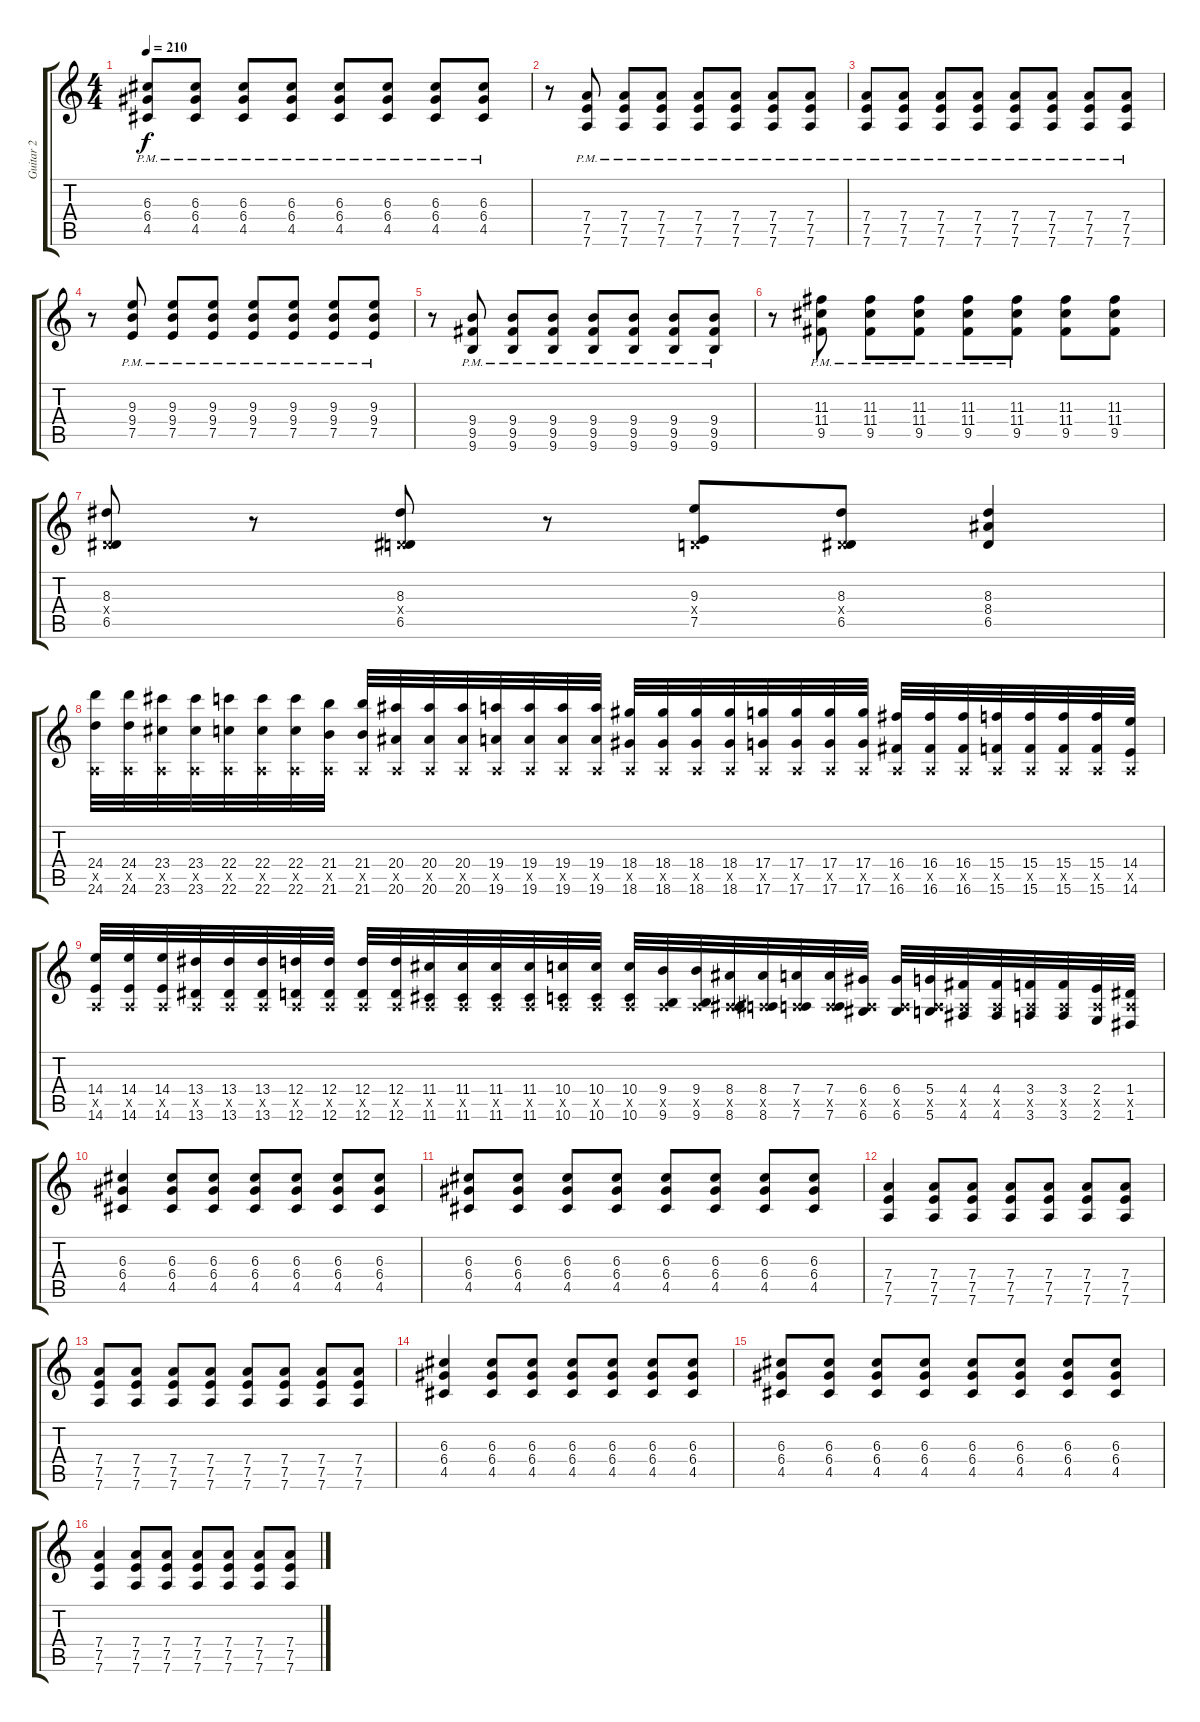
\track ("Guitar 2" "Guitar 2") {instrument overdrivenguitar}
\staff {score tabs}
\tuning (E4 B3 G3 D3 A2 D2) {hide}
\ts (4 4)
\tempo 210
\clef g2
\ks c
(6.3{pm} 6.4{pm} 4.5{pm}).8{dy f} (6.3{pm} 6.4{pm} 4.5{pm}).8 (6.3{pm} 6.4{pm} 4.5{pm}).8 (6.3{pm} 6.4{pm} 4.5{pm}).8 (6.3{pm} 6.4{pm} 4.5{pm}).8 (6.3{pm} 6.4{pm} 4.5{pm}).8 (6.3{pm} 6.4{pm} 4.5{pm}).8 (6.3{pm} 6.4{pm} 4.5{pm}).8 |
r.8 (7.4{pm} 7.5{pm} 7.6{pm}).8 (7.4{pm} 7.5{pm} 7.6{pm}).8 (7.4{pm} 7.5{pm} 7.6{pm}).8 (7.4{pm} 7.5{pm} 7.6{pm}).8 (7.4{pm} 7.5{pm} 7.6{pm}).8 (7.4{pm} 7.5{pm} 7.6{pm}).8 (7.4{pm} 7.5{pm} 7.6{pm}).8 |
(7.4{pm} 7.5{pm} 7.6{pm}).8 (7.4{pm} 7.5{pm} 7.6{pm}).8 (7.4{pm} 7.5{pm} 7.6{pm}).8 (7.4{pm} 7.5{pm} 7.6{pm}).8 (7.4{pm} 7.5{pm} 7.6{pm}).8 (7.4{pm} 7.5{pm} 7.6{pm}).8 (7.4{pm} 7.5{pm} 7.6{pm}).8 (7.4{pm} 7.5{pm} 7.6{pm}).8 |
r.8 (9.3{pm} 9.4{pm} 7.5{pm}).8 (9.3{pm} 9.4{pm} 7.5{pm}).8 (9.3{pm} 9.4{pm} 7.5{pm}).8 (9.3{pm} 9.4{pm} 7.5{pm}).8 (9.3{pm} 9.4{pm} 7.5{pm}).8 (9.3{pm} 9.4{pm} 7.5{pm}).8 (9.3{pm} 9.4{pm} 7.5{pm}).8 |
r.8 (9.4{pm} 9.5{pm} 9.6{pm}).8 (9.4{pm} 9.5{pm} 9.6{pm}).8 (9.4{pm} 9.5{pm} 9.6{pm}).8 (9.4{pm} 9.5{pm} 9.6{pm}).8 (9.4{pm} 9.5{pm} 9.6{pm}).8 (9.4{pm} 9.5{pm} 9.6{pm}).8 (9.4{pm} 9.5{pm} 9.6{pm}).8 |
r.8 (11.3{pm} 11.4{pm} 9.5{pm}).8 (11.3{pm} 11.4{pm} 9.5{pm}).8 (11.3{pm} 11.4{pm} 9.5{pm}).8 (11.3{pm} 11.4{pm} 9.5{pm}).8 (11.3{pm} 11.4{pm} 9.5{pm}).8 (11.3 11.4 9.5).8 (11.3 11.4 9.5).8 |
(8.3 0.4{x} 6.5).8 r.8 (8.3 0.4{x} 6.5).8 r.8 (9.3 0.4{x} 7.5).8 (8.3 0.4{x} 6.5).8 (8.3 8.4 6.5).4 |
(24.4 0.5{x} 24.6).32 (24.4 0.5{x} 24.6).32 (23.4 0.5{x} 23.6).32 (23.4 0.5{x} 23.6).32 (22.4 0.5{x} 22.6).32 (22.4 0.5{x} 22.6).32 (22.4 0.5{x} 22.6).32 (21.4 0.5{x} 21.6).32 (21.4 0.5{x} 21.6).32 (20.4 0.5{x} 20.6).32 (20.4 0.5{x} 20.6).32 (20.4 0.5{x} 20.6).32 (19.4 0.5{x} 19.6).32 (19.4 0.5{x} 19.6).32 (19.4 0.5{x} 19.6).32 (19.4 0.5{x} 19.6).32 (18.4 0.5{x} 18.6).32 (18.4 0.5{x} 18.6).32 (18.4 0.5{x} 18.6).32 (18.4 0.5{x} 18.6).32 (17.4 0.5{x} 17.6).32 (17.4 0.5{x} 17.6).32 (17.4 0.5{x} 17.6).32 (17.4 0.5{x} 17.6).32 (16.4 0.5{x} 16.6).32 (16.4 0.5{x} 16.6).32 (16.4 0.5{x} 16.6).32 (15.4 0.5{x} 15.6).32 (15.4 0.5{x} 15.6).32 (15.4 0.5{x} 15.6).32 (15.4 0.5{x} 15.6).32 (14.4 0.5{x} 14.6).32 |
(14.4 0.5{x} 14.6).32 (14.4 0.5{x} 14.6).32 (14.4 0.5{x} 14.6).32 (13.4 0.5{x} 13.6).32 (13.4 0.5{x} 13.6).32 (13.4 0.5{x} 13.6).32 (12.4 0.5{x} 12.6).32 (12.4 0.5{x} 12.6).32 (12.4 0.5{x} 12.6).32 (12.4 0.5{x} 12.6).32 (11.4 0.5{x} 11.6).32 (11.4 0.5{x} 11.6).32 (11.4 0.5{x} 11.6).32 (11.4 0.5{x} 11.6).32 (10.4 0.5{x} 10.6).32 (10.4 0.5{x} 10.6).32 (10.4 0.5{x} 10.6).32 (9.4 0.5{x} 9.6).32 (9.4 0.5{x} 9.6).32 (8.4 0.5{x} 8.6).32 (8.4 0.5{x} 8.6).32 (7.4 0.5{x} 7.6).32 (7.4 0.5{x} 7.6).32 (6.4 0.5{x} 6.6).32 (6.4 0.5{x} 6.6).32 (5.4 0.5{x} 5.6).32 (4.4 0.5{x} 4.6).32 (4.4 0.5{x} 4.6).32 (3.4 0.5{x} 3.6).32 (3.4 0.5{x} 3.6).32 (2.4 0.5{x} 2.6).32 (1.4 0.5{x} 1.6).32 |
(6.3 6.4 4.5).4 (6.3 6.4 4.5).8 (6.3 6.4 4.5).8 (6.3 6.4 4.5).8 (6.3 6.4 4.5).8 (6.3 6.4 4.5).8 (6.3 6.4 4.5).8 |
(6.3 6.4 4.5).8 (6.3 6.4 4.5).8 (6.3 6.4 4.5).8 (6.3 6.4 4.5).8 (6.3 6.4 4.5).8 (6.3 6.4 4.5).8 (6.3 6.4 4.5).8 (6.3 6.4 4.5).8 |
(7.4 7.5 7.6).4 (7.4 7.5 7.6).8 (7.4 7.5 7.6).8 (7.4 7.5 7.6).8 (7.4 7.5 7.6).8 (7.4 7.5 7.6).8 (7.4 7.5 7.6).8 |
(7.4 7.5 7.6).8 (7.4 7.5 7.6).8 (7.4 7.5 7.6).8 (7.4 7.5 7.6).8 (7.4 7.5 7.6).8 (7.4 7.5 7.6).8 (7.4 7.5 7.6).8 (7.4 7.5 7.6).8 |
(6.3 6.4 4.5).4 (6.3 6.4 4.5).8 (6.3 6.4 4.5).8 (6.3 6.4 4.5).8 (6.3 6.4 4.5).8 (6.3 6.4 4.5).8 (6.3 6.4 4.5).8 |
(6.3 6.4 4.5).8 (6.3 6.4 4.5).8 (6.3 6.4 4.5).8 (6.3 6.4 4.5).8 (6.3 6.4 4.5).8 (6.3 6.4 4.5).8 (6.3 6.4 4.5).8 (6.3 6.4 4.5).8 |
(7.4 7.5 7.6).4 (7.4 7.5 7.6).8 (7.4 7.5 7.6).8 (7.4 7.5 7.6).8 (7.4 7.5 7.6).8 (7.4 7.5 7.6).8 (7.4 7.5 7.6).8
